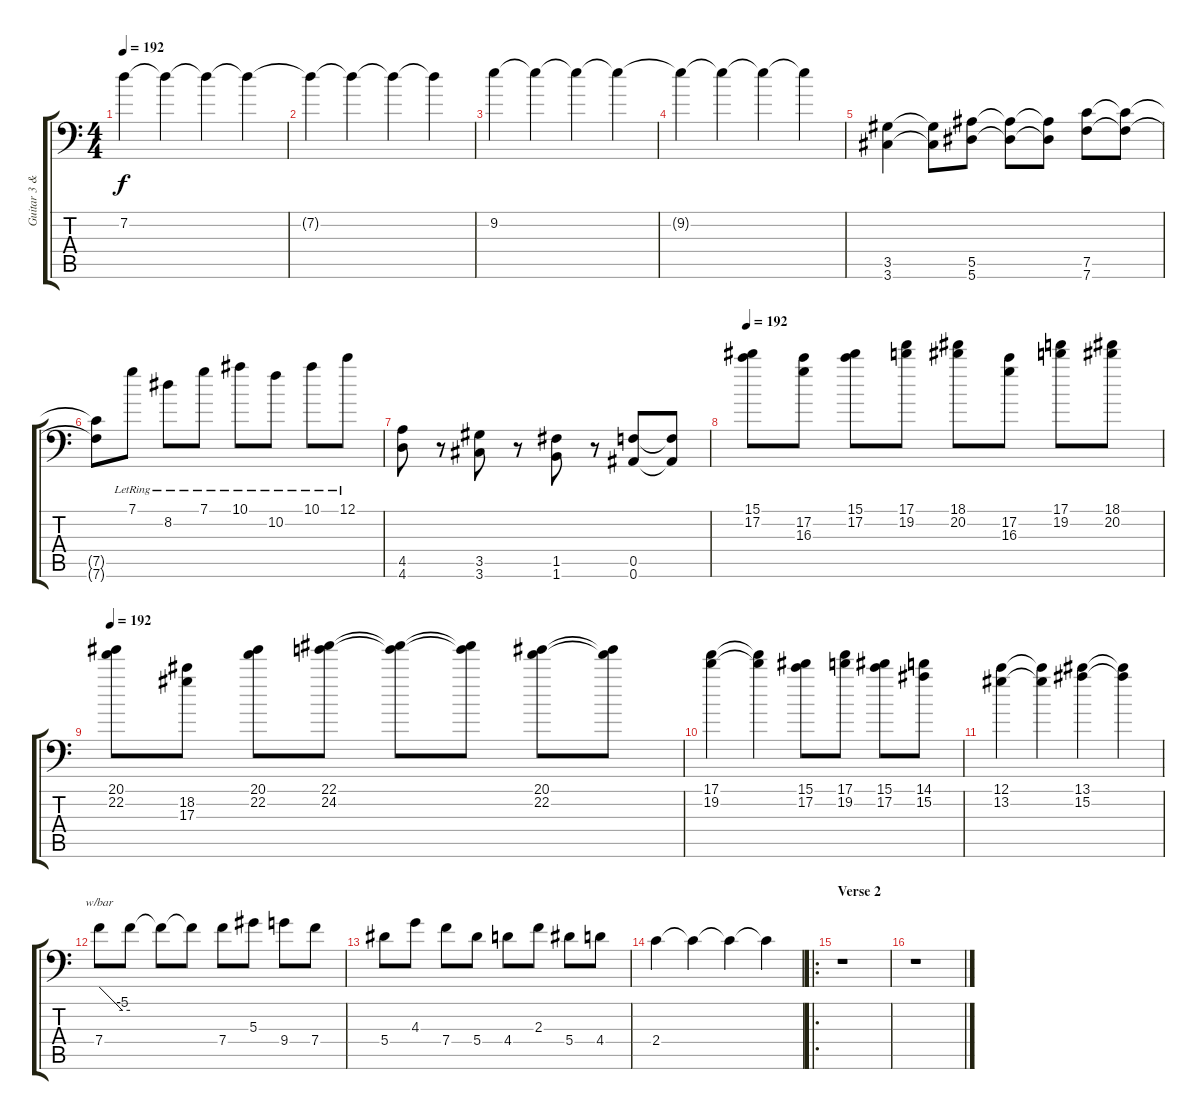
\track ("Guitar 3 & 4/FX" "Guitar 3 &") {instrument distortionguitar}
\staff {score tabs}
\tuning (C4 G3 Eb3 Bb2 F2 Bb1) {hide}
\ts (4 4)
\tempo 192
\clef f4
\ks c
7.2.4{dy f} 7.2{t}.4 7.2{t}.4 7.2{t}.4 |
7.2{t}.4 7.2{t}.4 7.2{t}.4 7.2{t}.4 |
9.2.4 9.2{t}.4 9.2{t}.4 9.2{t}.4 |
9.2{t}.4 9.2{t}.4 9.2{t}.4 9.2{t}.4 |
(3.5 3.6).4{instrument distortionguitar} (3.5{t} 3.6{t}).8 (5.5 5.6).8 (5.5{t} 5.6{t}).8 (5.5{t} 5.6{t}).8 (7.5 7.6).8 (7.5{t} 7.6{t}).8 |
(7.5{t} 7.6{t}).8 7.1{lr}.8 8.2{lr}.8 7.1{lr}.8 10.1{lr}.8 10.2{lr}.8 10.1{lr}.8 12.1{lr}.8 |
(4.5 4.6).8 r.8 (3.5 3.6).8 r.8 (1.5 1.6).8 r.8 (0.5 0.6).8 (0.5{t} 0.6{t}).8 |
\tempo 192
(15.1 17.2).8 (17.2 16.3).8 (15.1 17.2).8 (17.1 19.2).8 (18.1 20.2).8 (17.2 16.3).8 (17.1 19.2).8 (18.1 20.2).8 |
\tempo 192
(20.1 22.2).8 (18.2 17.3).8 (20.1 22.2).8 (22.1 24.2).8 (22.1{t} 24.2{t}).8 (22.1{t} 24.2{t}).8 (20.1 22.2).8 (20.1{t} 22.2{t}).8 |
(17.1 19.2).4 (17.1{t} 19.2{t}).4 (15.1 17.2).8 (17.1 19.2).8 (15.1 17.2).8 (14.1 15.2).8 |
(12.1 13.2).4 (12.1{t} 13.2{t}).4 (13.1 15.2).4 (13.1{t} 15.2{t}).4 |
7.4.8{tbe (custom default 0 0 45 -20 60 -20)} 7.4{t}.8 7.4{t}.8 7.4{t}.8 7.4.8 5.3.8 9.4.8 7.4.8 |
5.4.8 4.3.8 7.4.8 5.4.8 4.4.8 2.3.8 5.4.8 4.4.8 |
2.4.4 2.4{t}.4 2.4{t}.4 2.4{t}.4 |
\ro
\section ("" "Verse 2")
r.1 |
r.1
